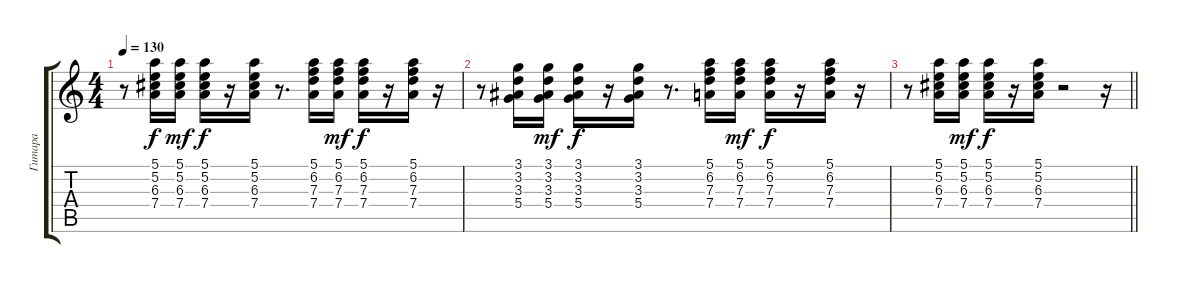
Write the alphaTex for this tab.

\track ("Гитара" "Гитара") {instrument electricguitarclean}
\staff {score tabs}
\tuning (E4 B3 G3 D3 A2 E2) {hide}
\ts (4 4)
\tempo 130
\clef g2
\ks c
r.8{dy f} (5.1 5.2 6.3 7.4).16 (5.1 5.2 6.3 7.4).16{dy mf} (5.1 5.2 6.3 7.4).16{dy f} r.16 (5.1 5.2 6.3 7.4).16 r.8{d} (5.1 6.2 7.3 7.4).16 (5.1 6.2 7.3 7.4).16{dy mf} (5.1 6.2 7.3 7.4).16{dy f} r.16 (5.1 6.2 7.3 7.4).16 r.16 |
r.8 (3.1 3.2 3.3 5.4).16 (3.1 3.2 3.3 5.4).16{dy mf} (3.1 3.2 3.3 5.4).16{dy f} r.16 (3.1 3.2 3.3 5.4).16 r.8{d} (5.1 6.2 7.3 7.4).16 (5.1 6.2 7.3 7.4).16{dy mf} (5.1 6.2 7.3 7.4).16{dy f} r.16 (5.1 6.2 7.3 7.4).16 r.16 |
\barLineRight lightlight
r.8 (5.1 5.2 6.3 7.4).16 (5.1 5.2 6.3 7.4).16{dy mf} (5.1 5.2 6.3 7.4).16{dy f} r.16 (5.1 5.2 6.3 7.4).16 r.2 r.16
